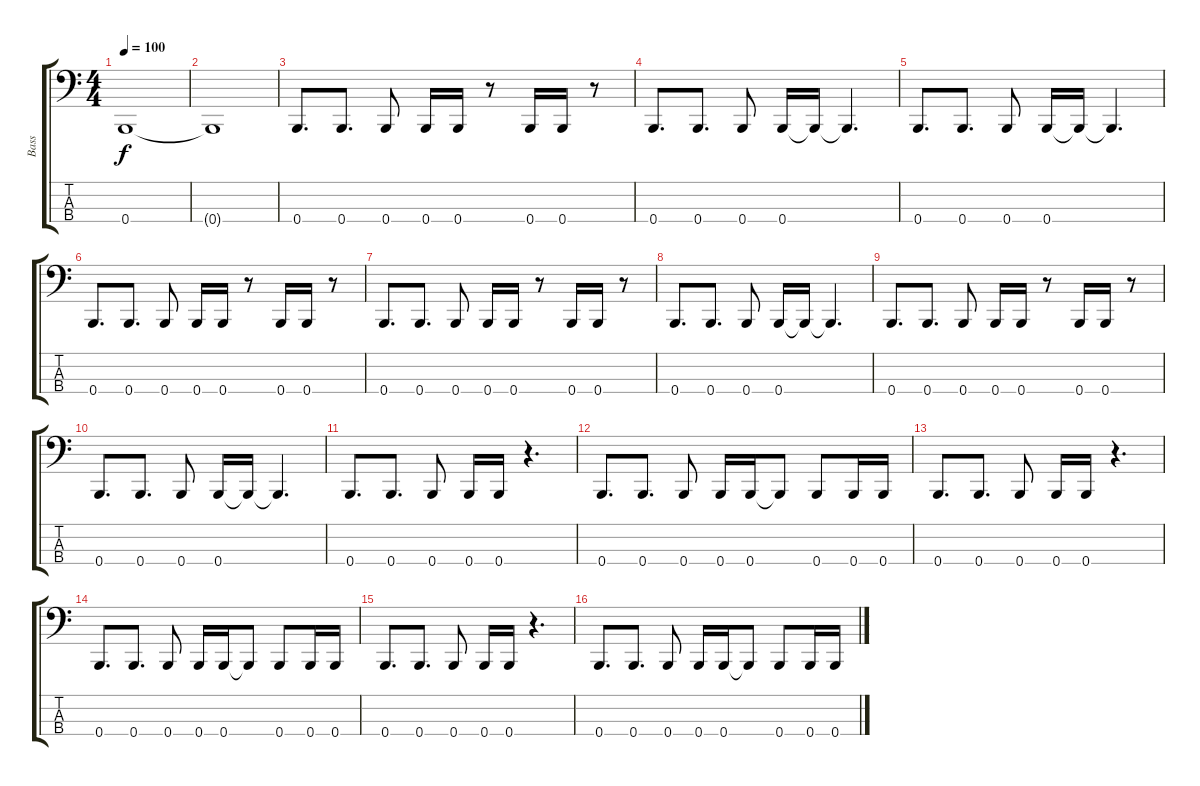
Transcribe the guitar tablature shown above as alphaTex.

\track ("Bass" "Bass") {instrument electricbasspick}
\staff {score tabs}
\tuning (E2 B1 Gb1 B0) {hide}
\ts (4 4)
\tempo 100
\clef f4
\ks c
0.4.1{dy f} |
0.4{t}.1 |
0.4.8{d} 0.4.8{d} 0.4.8 0.4.16 0.4.16 r.8 0.4.16 0.4.16 r.8 |
0.4.8{d} 0.4.8{d} 0.4.8 0.4.16 0.4{t}.16 0.4{t}.4{d} |
0.4.8{d} 0.4.8{d} 0.4.8 0.4.16 0.4{t}.16 0.4{t}.4{d} |
0.4.8{d} 0.4.8{d} 0.4.8 0.4.16 0.4.16 r.8 0.4.16 0.4.16 r.8 |
0.4.8{d} 0.4.8{d} 0.4.8 0.4.16 0.4.16 r.8 0.4.16 0.4.16 r.8 |
0.4.8{d} 0.4.8{d} 0.4.8 0.4.16 0.4{t}.16 0.4{t}.4{d} |
0.4.8{d} 0.4.8{d} 0.4.8 0.4.16 0.4.16 r.8 0.4.16 0.4.16 r.8 |
0.4.8{d} 0.4.8{d} 0.4.8 0.4.16 0.4{t}.16 0.4{t}.4{d} |
0.4.8{d} 0.4.8{d} 0.4.8 0.4.16 0.4.16 r.4{d} |
0.4.8{d} 0.4.8{d} 0.4.8 0.4.16 0.4.16 0.4{t}.8 0.4.8 0.4.16 0.4.16 |
0.4.8{d} 0.4.8{d} 0.4.8 0.4.16 0.4.16 r.4{d} |
0.4.8{d} 0.4.8{d} 0.4.8 0.4.16 0.4.16 0.4{t}.8 0.4.8 0.4.16 0.4.16 |
0.4.8{d} 0.4.8{d} 0.4.8 0.4.16 0.4.16 r.4{d} |
0.4.8{d} 0.4.8{d} 0.4.8 0.4.16 0.4.16 0.4{t}.8 0.4.8 0.4.16 0.4.16
